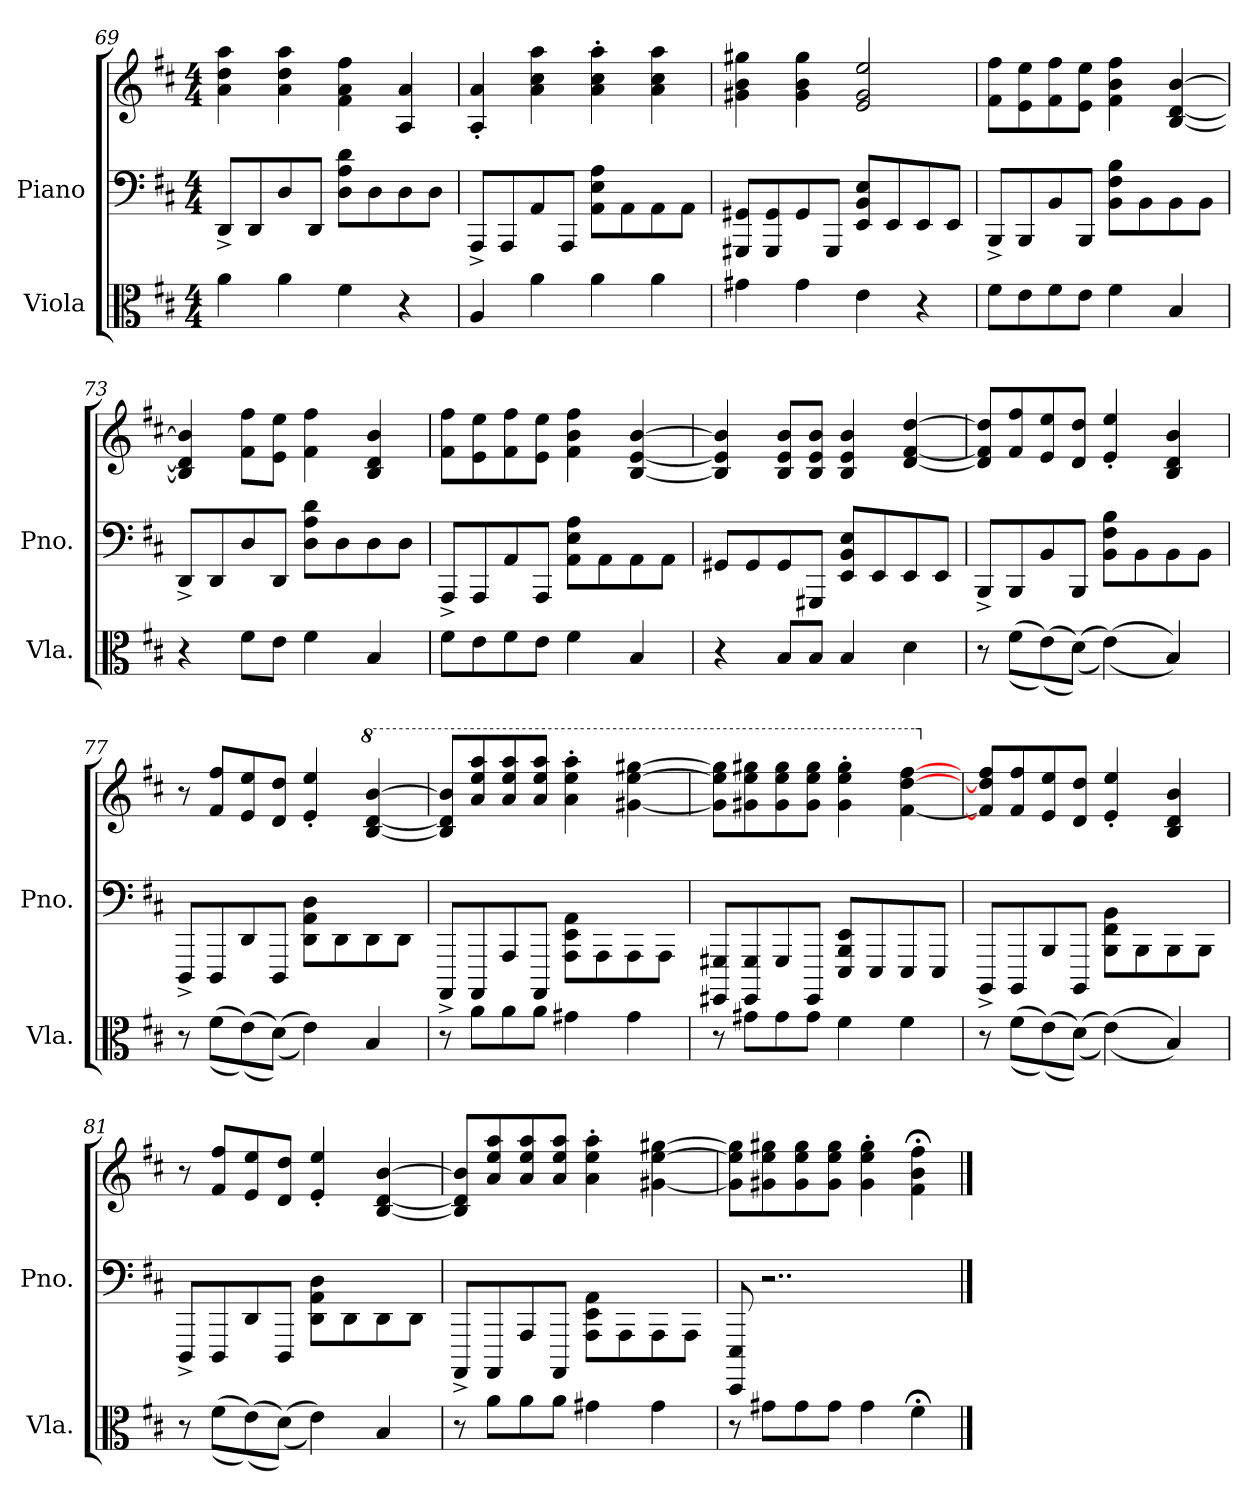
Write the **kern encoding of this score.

**kern	**kern	**kern
*part2	*part1	*part1
*staff3	*staff2	*staff1
*I"Viola	*I"Piano	*
*I'Vla.	*I'Pno.	*
*clefC3	*clefF4	*clefG2
*k[f#c#]	*k[f#c#]	*k[f#c#]
*M4/4	*M4/4	*M4/4
=69	=69	=69
4a\	8DD^/L	4a\ 4dd\ 4aa\
.	8DD/	.
4a\	8D/	4a\ 4dd\ 4aa\
.	8DD/J	.
4f#\	8D\ 8A\ 8d\L	4f#\ 4a\ 4ff#\
.	8D\	.
4r	8D\	4A/ 4a/
.	8D\J	.
=70	=70	=70
4A/	8AAA^/L	4A/' 4a/'
.	8AAA/	.
4a\	8AA/	4a\ 4cc#\ 4aa\
.	8AAA/J	.
4a\	8AA\ 8E\ 8A\L	4a\' 4cc#\' 4aa\'
.	8AA\	.
4a\	8AA\	4a\ 4cc#\ 4aa\
.	8AA\J	.
!!LO:LB:g=z
=71	=71	=71
4g#X\	8GGG#X/ 8GG#X/L	4g#X\ 4b\ 4gg#X\
.	8GGG#/ 8GG#/	.
4g#\	8GG#/	4g#\ 4b\ 4gg#\
.	8GGG#/J	.
4e\	8EE/ 8BB/ 8E/L	2e/ 2g#/ 2ee/
.	8EE/	.
4r	8EE/	.
.	8EE/J	.
=72	=72	=72
8f#\L	8BBB^/L	8f#\ 8ff#\L
8e\	8BBB/	8e\ 8ee\
8f#\	8BB/	8f#\ 8ff#\
8e\J	8BBB/J	8e\ 8ee\J
4f#\	8BB\ 8F#\ 8B\L	4f#\ 4b\ 4ff#\
.	8BB\	.
4B/	8BB\	[4B/ [4d/ [4b/
.	8BB\J	.
=73	=73	=73
4r	8DD^/L	4B/] 4d/] 4b/]
.	8DD/	.
8f#\L	8D/	8f#\ 8ff#\L
8e\J	8DD/J	8e\ 8ee\J
4f#\	8D\ 8A\ 8d\L	4f#\ 4ff#\
.	8D\	.
4B/	8D\	4B/ 4d/ 4b/
.	8D\J	.
=74	=74	=74
8f#\L	8AAA^/L	8f#\ 8ff#\L
8e\	8AAA/	8e\ 8ee\
8f#\	8AA/	8f#\ 8ff#\
8e\J	8AAA/J	8e\ 8ee\J
4f#\	8AA\ 8E\ 8A\L	4f#\ 4b\ 4ff#\
.	8AA\	.
4B/	8AA\	[4B/ [4e/ [4b/
.	8AA\J	.
!!LO:LB:g=z
=75	=75	=75
4r	8GG#X/L	4B/] 4e/] 4b/]
.	8GG#/	.
8B/L	8GG#/	8B/ 8e/ 8b/L
8B/J	8GGG#X/J	8B/ 8e/ 8b/J
4B/	8EE/ 8BB/ 8E/L	4B/ 4e/ 4b/
.	8EE/	.
4d\	8EE/	[4d/ [4f#/ [4dd/
.	8EE/J	.
=76	=76	=76
8r	8BBB^/L	8d/] 8f#/] 8dd/]L
(>(>8f#\L	8BBB/	8f#/ 8ff#/
(>(>8e\))	8BB/	8e/ 8ee/
(>(>8d\J))	8BBB/J	8d/ 8dd/J
(>(>4e\))	8BB\ 8F#\ 8B\L	4e/' 4ee/'
.	8BB\	.
4B/))	8BB\	4B/ 4d/ 4b/
.	8BB\J	.
=77	=77	=77
*	*8va	*
8r	8DD^/L	8r
(>(>8f#\L	8DD/	8f#/ 8ff#/L
(>(>8e\))	8D/	8e/ 8ee/
(>(>8d\J))	8DD/J	8d/ 8dd/J
4e\))	8D\ 8A\ 8d\L	4e/' 4ee/'
.	8D\	.
*	*	*8va
4B/	8D\	[4b/ [4dd/ [4bb/
.	8D\J	.
=78	=78	=78
8r	8AAA^/L	8b/] 8dd/] 8bb/]L
8a\L	8AAA/	8aa/ 8eee/ 8aaa/
8a\	8AA/	8aa/ 8eee/ 8aaa/
8a\J	8AAA/J	8aa/ 8eee/ 8aaa/J
4g#X\	8AA\ 8E\ 8A\L	4aa\' 4eee\' 4aaa\'
.	8AA\	.
4g#\	8AA\	[4gg#X\ [4eee\ [4ggg#X\
.	8AA\J	.
!!LO:LB:g=z
=79	=79	=79
8r	8GGG#X/ 8GG#X/L	8gg#\] 8eee\] 8ggg#\]L
8g#X\L	8GGG#/ 8GG#/	8gg#X\ 8eee\ 8ggg#X\
8g#\	8GG#/	8gg#\ 8eee\ 8ggg#\
8g#\J	8GGG#/J	8gg#\ 8eee\ 8ggg#\J
4f#\	8EE/ 8BB/ 8E/L	4gg#\' 4eee\' 4ggg#\'
.	8EE/	.
4f#\	8EE/	[4ff#\ [4ddd\ [4fff#\
.	8EE/J	.
=80	=80	=80
*	*	*X8va
*	*	*X8va
8r	8BBB^/L	8f#/] 8dd/] 8ff#/]L
(>(>8f#\L	8BBB/	8f#/ 8ff#/
(>(>8e\))	8BB/	8e/ 8ee/
(>(>8d\J))	8BBB/J	8d/ 8dd/J
(>(>4e\))	8BB\ 8F#\ 8B\L	4e/' 4ee/'
.	8BB\	.
4B/))	8BB\	4B/ 4d/ 4b/
.	8BB\J	.
=81	=81	=81
8r	8DD^/L	8r
(>(>8f#\L	8DD/	8f#/ 8ff#/L
(>(>8e\))	8D/	8e/ 8ee/
(>(>8d\J))	8DD/J	8d/ 8dd/J
4e\))	8D\ 8A\ 8d\L	4e/' 4ee/'
.	8D\	.
4B/	8D\	[4B/ [4d/ [4b/
.	8D\J	.
=82	=82	=82
8r	8AAA^/L	8B/] 8d/] 8b/]L
8a\L	8AAA/	8a/ 8ee/ 8aa/
8a\	8AA/	8a/ 8ee/ 8aa/
8a\J	8AAA/J	8a/ 8ee/ 8aa/J
4g#X\	8AA\ 8E\ 8A\L	4a\' 4ee\' 4aa\'
.	8AA\	.
4g#\	8AA\	[4g#X\ [4ee\ [4gg#X\
.	8AA\J	.
!!LO:PB:g=z
=83	=83	=83
8r	8EEE/ 8EE/	8g#\] 8ee\] 8gg#\]L
8g#X\L	2..r	8g#X\ 8ee\ 8gg#X\
8g#\	.	8g#\ 8ee\ 8gg#\
8g#\J	.	8g#\ 8ee\ 8gg#\J
4g#\	.	4g#\' 4ee\' 4gg#\'
4f#;<\	.	4f#\;< 4b\;< 4ff#\;<
==	==	==
*-	*-	*-
